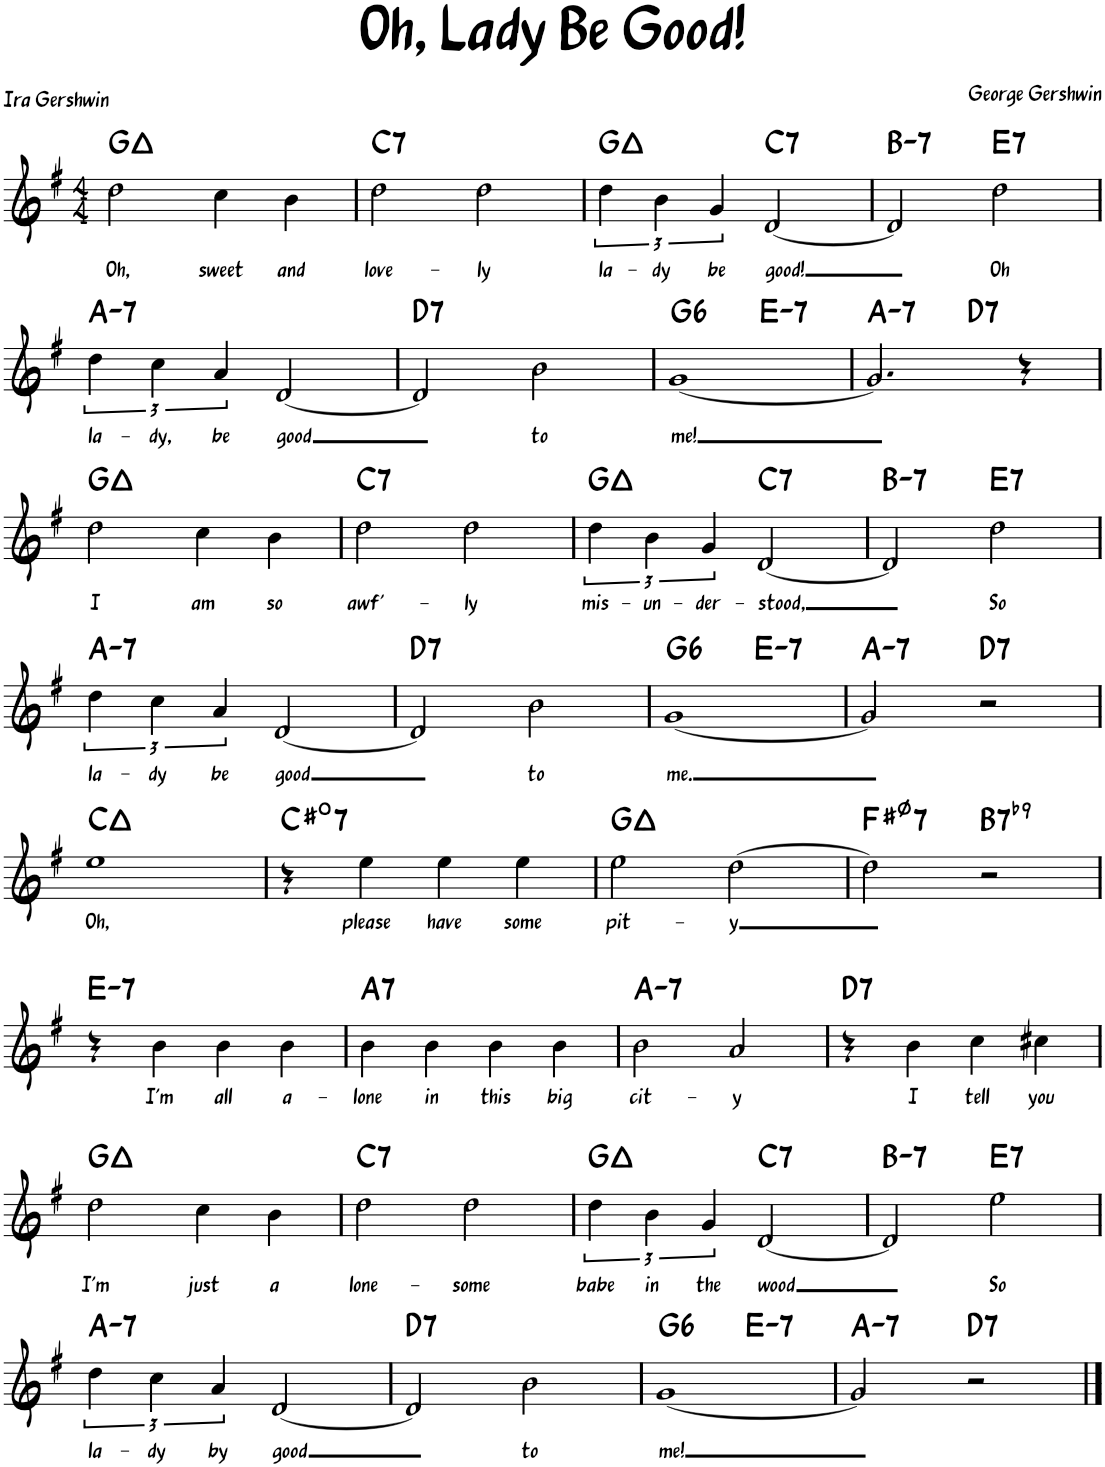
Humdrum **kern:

**kern	**text	**harte
*part1	*part1	*part1
*staff1	*staff1	*
*I"Piano	*	*
*I'Pno.	*	*
*clefG2	*	*
*k[f#]	*	*
*M4/4	*	*
=1	=1	=1
!	!LO:LY:b	!
2dd\	Oh,	G:maj
!	!LO:LY:b	!
4cc\	sweet	.
!	!LO:LY:b	!
4b\	and	.
=2	=2	=2
!	!LO:LY:b	!LO:H:kt=7
2dd\	love-	C:7
!	!LO:LY:b	!
2dd\	-ly	.
=3	=3	=3
!	!LO:LY:b	!
6dd\	la-	G:maj
!	!LO:LY:b	!
6b\	-dy	.
!	!LO:LY:b	!
6g/	be	.
!	!LO:LY:b	!LO:H:kt=7
[2d/	good!	C:7
=4	=4	=4
!	!	!LO:H:kt=7
2d/]	.	B:min7
!	!LO:LY:b	!LO:H:kt=7
2dd\	Oh	E:7
!!LO:LB:g=z
=5	=5	=5
!	!LO:LY:b	!LO:H:kt=7
6dd\	la-	A:min7
!	!LO:LY:b	!
6cc\	-dy,	.
!	!LO:LY:b	!
6a/	be	.
!	!LO:LY:b	!
[2d/	good	.
=6	=6	=6
!	!	!LO:H:kt=7
2d/]	.	D:7
!	!LO:LY:b	!
2b\	to	.
=7	=7	=7
!	!LO:LY:b	!LO:H:kt=6
*^	*	*
[1g	2ryy	me!	G:maj6
!	!	!	!LO:H:kt=7
.	2ryy	.	E:min7
=8	=8	=8	=8
!	!	!	!LO:H:kt=7
2.g/]	2ryy	.	A:min7
!	!	!	!LO:H:kt=7
.	2ryy	.	D:7
4r	.	.	.
!!LO:LB:g=z	!!
=9	=9	=9	=9
!	!	!LO:LY:b	!
*v	*v	*	*
2dd\	I	G:maj
!	!LO:LY:b	!
4cc\	am	.
!	!LO:LY:b	!
4b\	so	.
=10	=10	=10
!	!LO:LY:b	!LO:H:kt=7
2dd\	awf'-	C:7
!	!LO:LY:b	!
2dd\	-ly	.
=11	=11	=11
!	!LO:LY:b	!
6dd\	mis-	G:maj
!	!LO:LY:b	!
6b\	-un-	.
!	!LO:LY:b	!
6g/	-der-	.
!	!LO:LY:b	!LO:H:kt=7
[2d/	-stood,	C:7
=12	=12	=12
!	!	!LO:H:kt=7
2d/]	.	B:min7
!	!LO:LY:b	!LO:H:kt=7
2dd\	So	E:7
!!LO:LB:g=z
=13	=13	=13
!	!LO:LY:b	!LO:H:kt=7
6dd\	la-	A:min7
!	!LO:LY:b	!
6cc\	-dy	.
!	!LO:LY:b	!
6a/	be	.
!	!LO:LY:b	!
[2d/	good	.
=14	=14	=14
!	!	!LO:H:kt=7
2d/]	.	D:7
!	!LO:LY:b	!
2b\	to	.
=15	=15	=15
!	!LO:LY:b	!LO:H:kt=6
*^	*	*
[1g	2ryy	me.	G:maj6
!	!	!	!LO:H:kt=7
.	2ryy	.	E:min7
=16	=16	=16	=16
!	!	!	!LO:H:kt=7
*v	*v	*	*
2g/]	.	A:min7
!	!	!LO:H:kt=7
2r	.	D:7
!!LO:LB:g=z
=17	=17	=17
!	!LO:LY:b	!
1ee	Oh,	C:maj
=18	=18	=18
!	!	!LO:H:kt=7
4r	.	C#:dim7
!	!LO:LY:b	!
4ee\	please	.
!	!LO:LY:b	!
4ee\	have	.
!	!LO:LY:b	!
4ee\	some	.
=19	=19	=19
!	!LO:LY:b	!
2ee\	pit-	G:maj
!	!LO:LY:b	!
[2dd\	-y	.
=20	=20	=20
!	!	!LO:H:kt=7
2dd\]	.	F#:hdim7
!	!	!LO:H:kt=7
2r	.	B:7(b9)
!!LO:LB:g=z
=21	=21	=21
!	!	!LO:H:kt=7
4r	.	E:min7
!	!LO:LY:b	!
4b\	I'm	.
!	!LO:LY:b	!
4b\	all	.
!	!LO:LY:b	!
4b\	a-	.
=22	=22	=22
!	!LO:LY:b	!LO:H:kt=7
4b\	-lone	A:7
!	!LO:LY:b	!
4b\	in	.
!	!LO:LY:b	!
4b\	this	.
!	!LO:LY:b	!
4b\	big	.
=23	=23	=23
!	!LO:LY:b	!LO:H:kt=7
2b\	cit-	A:min7
!	!LO:LY:b	!
2a/	-y	.
=24	=24	=24
!	!	!LO:H:kt=7
4r	.	D:7
!	!LO:LY:b	!
4b\	I	.
!	!LO:LY:b	!
4cc\	tell	.
!	!LO:LY:b	!
4cc#X\	you	.
!!LO:LB:g=z
=25	=25	=25
!	!LO:LY:b	!
2dd\	I'm	G:maj
!	!LO:LY:b	!
4cc\	just	.
!	!LO:LY:b	!
4b\	a	.
=26	=26	=26
!	!LO:LY:b	!LO:H:kt=7
2dd\	lone-	C:7
!	!LO:LY:b	!
2dd\	-some	.
=27	=27	=27
!	!LO:LY:b	!
6dd\	babe	G:maj
!	!LO:LY:b	!
6b\	in	.
!	!LO:LY:b	!
6g/	the	.
!	!LO:LY:b	!LO:H:kt=7
[2d/	wood	C:7
=28	=28	=28
!	!	!LO:H:kt=7
2d/]	.	B:min7
!	!LO:LY:b	!LO:H:kt=7
2ee\	So	E:7
!!LO:LB:g=z
=29	=29	=29
!	!LO:LY:b	!LO:H:kt=7
6dd\	la-	A:min7
!	!LO:LY:b	!
6cc\	-dy	.
!	!LO:LY:b	!
6a/	by	.
!	!LO:LY:b	!
[2d/	good	.
=30	=30	=30
!	!	!LO:H:kt=7
2d/]	.	D:7
!	!LO:LY:b	!
2b\	to	.
=31	=31	=31
!	!LO:LY:b	!LO:H:kt=6
*^	*	*
[1g	2ryy	me!	G:maj6
!	!	!	!LO:H:kt=7
.	2ryy	.	E:min7
=32	=32	=32	=32
!	!	!	!LO:H:kt=7
*v	*v	*	*
2g/]	.	A:min7
!	!	!LO:H:kt=7
2r	.	D:7
==	==	==
*-	*-	*-
